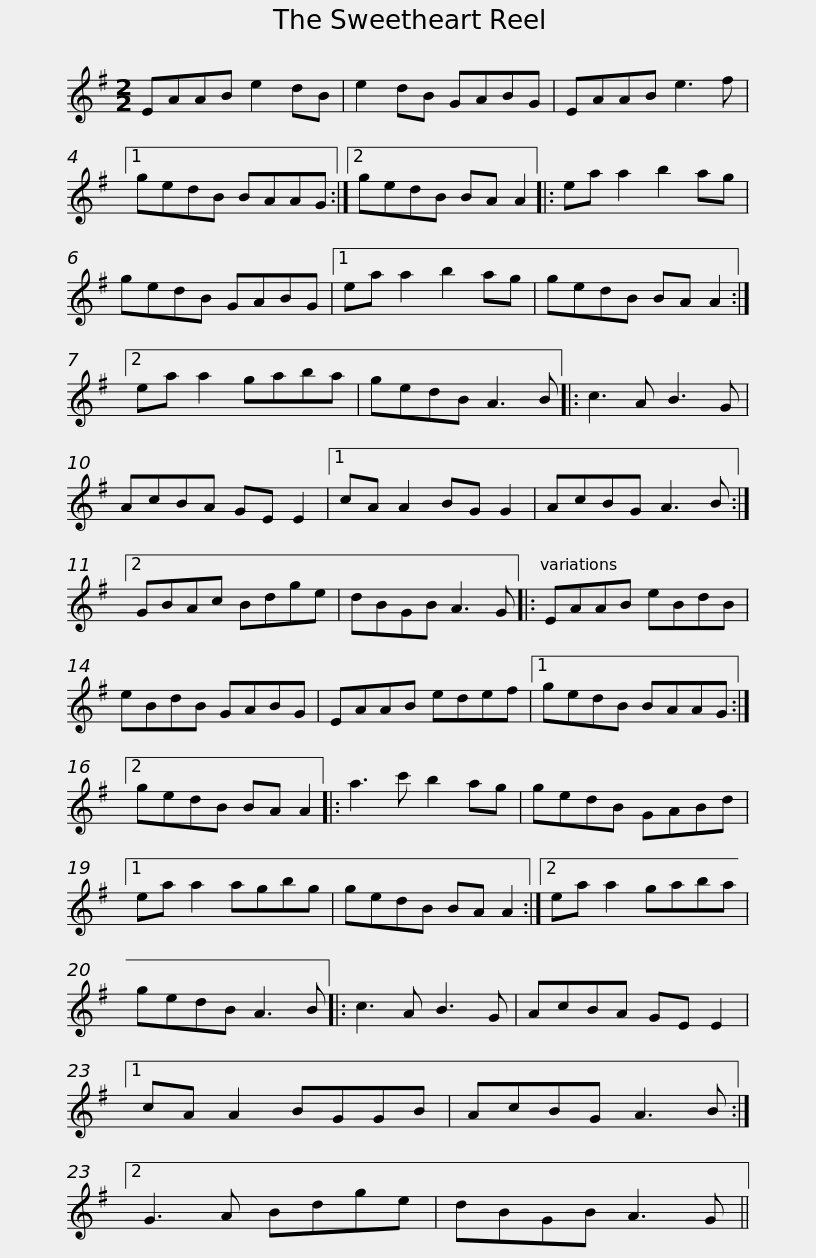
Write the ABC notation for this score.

X:1
L:1/8
M:2/2
I:linebreak $
K:G
V:1 treble
V:1
 EAAB e2 dB | e2 dB GABG | EAAB e3 f |1 gedB BAAG :|2 gedB BA A2 |: %5
 ea a2 b2 ag |$ gedB GABG |1 ea a2 b2 ag | gedB BA A2 :|2 ea a2 gaba | %10
 gedB A3 B |: c3 A B3 G |$ AcBA GE E2 |1 cA A2 BG G2 | AcBG A3 B :|2 %15
 GBAc Bdge | dBGB A3 G |: EAAB eBdB |$ eBdB GABG | EAAB edef |1 %20
 gedB BAAG :|2 gedB BA A2 |: a3 c' b2 ag |$ gedB GABd |1 ea a2 agbg | %25
 gedB BA A2 :|2 ea a2 gaba | gedB A3 B |:$ c3 A B3 G | AcBA GE E2 |1 %30
 cA A2 BGGB | AcBG A3 B :|2 G3 A Bdge | dBGB A3 G || %34
